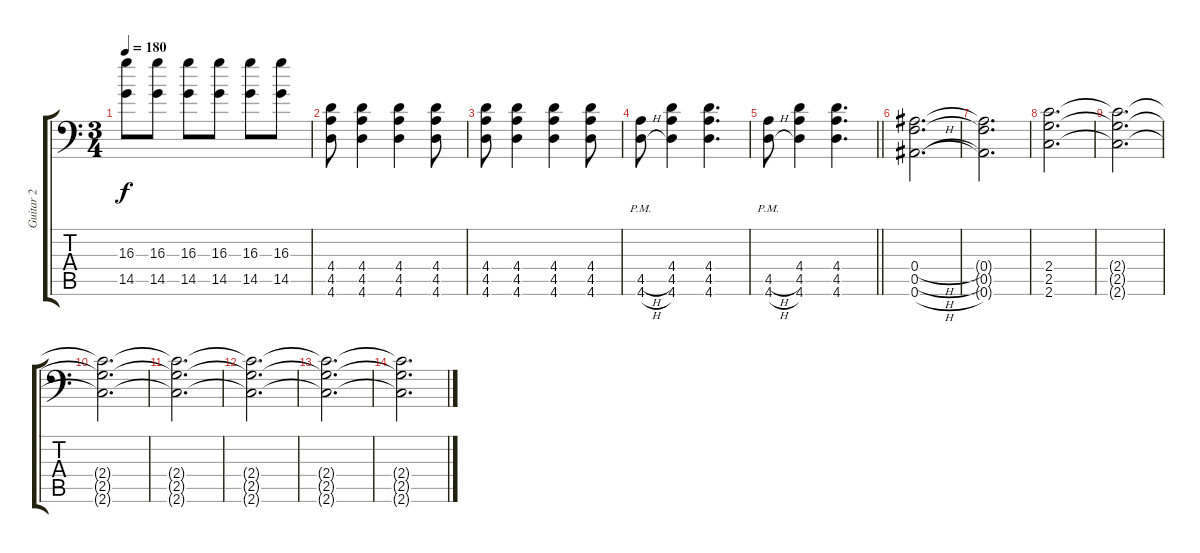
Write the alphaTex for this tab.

\track ("Guitar 2" "Guitar 2") {instrument distortionguitar}
\staff {score tabs}
\tuning (C4 G3 Eb3 Bb2 F2 Bb1) {hide}
\ts (3 4)
\tempo 180
\clef f4
\ks c
(16.3 14.5).8{dy f} (16.3 14.5).8 (16.3 14.5).8 (16.3 14.5).8 (16.3 14.5).8 (16.3 14.5).8 |
(4.4 4.5 4.6).8 (4.4 4.5 4.6).4 (4.4 4.5 4.6).4 (4.4 4.5 4.6).8 |
(4.4 4.5 4.6).8 (4.4 4.5 4.6).4 (4.4 4.5 4.6).4 (4.4 4.5 4.6).8 |
(4.5{h pm} 4.6{h pm}).8 (4.4 4.5 4.6).4 (4.4 4.5 4.6).4{d} |
\barLineRight lightlight
(4.5{h pm} 4.6{h pm}).8 (4.4 4.5 4.6).4 (4.4 4.5 4.6).4{d} |
(0.4{h} 0.5{h} 0.6{h}).2{d} |
(0.4{t} 0.5{t} 0.6{t}).2{d} |
(2.4 2.5 2.6).2{d} |
(2.4{t} 2.5{t} 2.6{t}).2{d} |
(2.4{t} 2.5{t} 2.6{t}).2{d} |
(2.4{t} 2.5{t} 2.6{t}).2{d} |
(2.4{t} 2.5{t} 2.6{t}).2{d} |
(2.4{t} 2.5{t} 2.6{t}).2{d} |
(2.4{t} 2.5{t} 2.6{t}).2{d}
